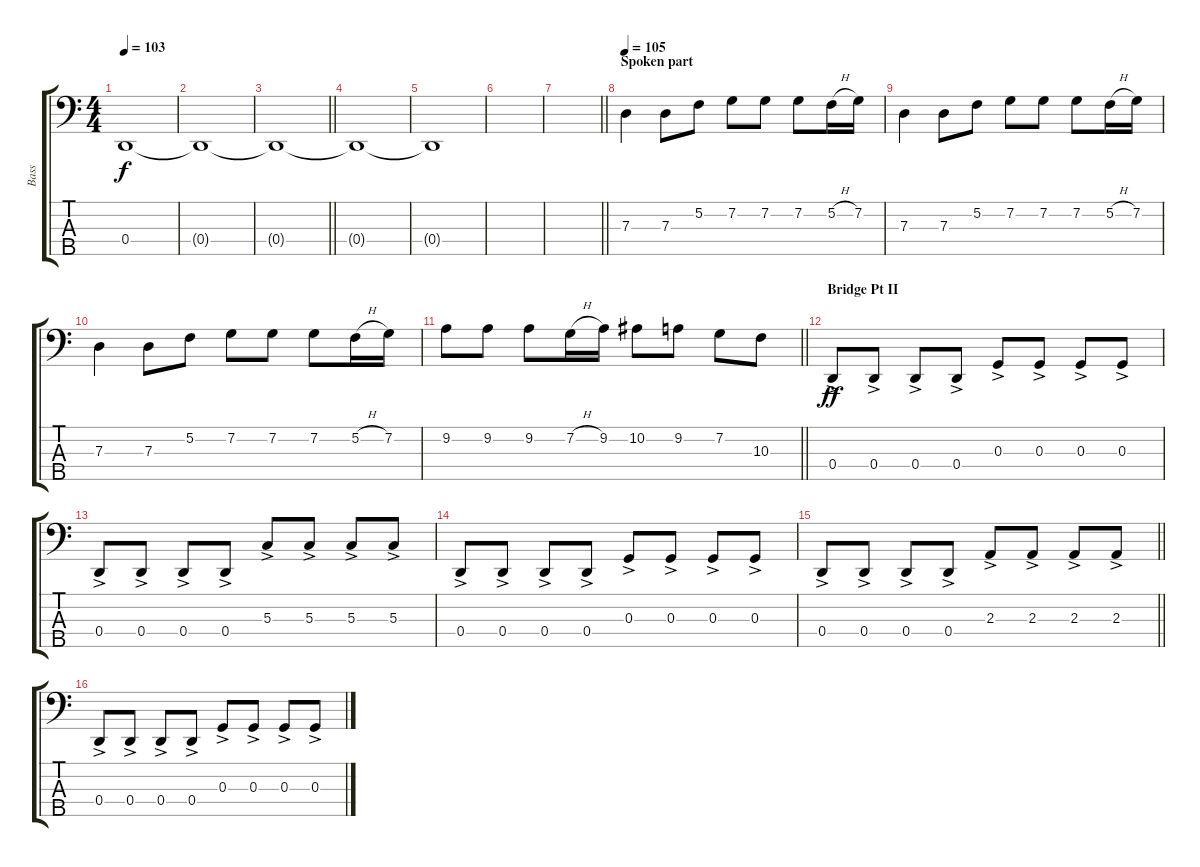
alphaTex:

\track ("Bass" "Bass") {instrument electricbassfinger}
\staff {score tabs}
\tuning (F2 C2 G1 D1 A0) {hide}
\ts (4 4)
\tempo 103
\clef f4
\ks c
0.4{t}.1{dy f volume 13} |
0.4{t}.1{volume 0} |
\barLineRight lightlight
0.4{t}.1 |
\section ("" "")
0.4{t}.1 |
0.4{t}.1 |
|
\barLineRight lightlight
|
\section ("" "Spoken part")
\tempo 105
7.3.4{volume 16} 7.3.8 5.2.8 7.2.8 7.2.8 7.2.8 5.2{h}.16 7.2.16 |
7.3.4 7.3.8 5.2.8 7.2.8 7.2.8 7.2.8 5.2{h}.16 7.2.16 |
7.3.4 7.3.8 5.2.8 7.2.8 7.2.8 7.2.8 5.2{h}.16 7.2.16 |
\barLineRight lightlight
9.2.8 9.2.8 9.2.8 7.2{h}.16 9.2.16 10.2.8 9.2.8 7.2.8 10.3.8 |
\section ("" "Bridge Pt II")
0.4{ac}.8{dy ff volume 16} 0.4{ac}.8 0.4{ac}.8 0.4{ac}.8 0.3{ac}.8 0.3{ac}.8 0.3{ac}.8 0.3{ac}.8 |
0.4{ac}.8 0.4{ac}.8 0.4{ac}.8 0.4{ac}.8 5.3{ac}.8 5.3{ac}.8 5.3{ac}.8 5.3{ac}.8 |
0.4{ac}.8 0.4{ac}.8 0.4{ac}.8 0.4{ac}.8 0.3{ac}.8 0.3{ac}.8 0.3{ac}.8 0.3{ac}.8 |
\barLineRight lightlight
0.4{ac}.8 0.4{ac}.8 0.4{ac}.8 0.4{ac}.8 2.3{ac}.8 2.3{ac}.8 2.3{ac}.8 2.3{ac}.8 |
\section ("" "")
0.4{ac}.8 0.4{ac}.8 0.4{ac}.8 0.4{ac}.8 0.3{ac}.8 0.3{ac}.8 0.3{ac}.8 0.3{ac}.8
